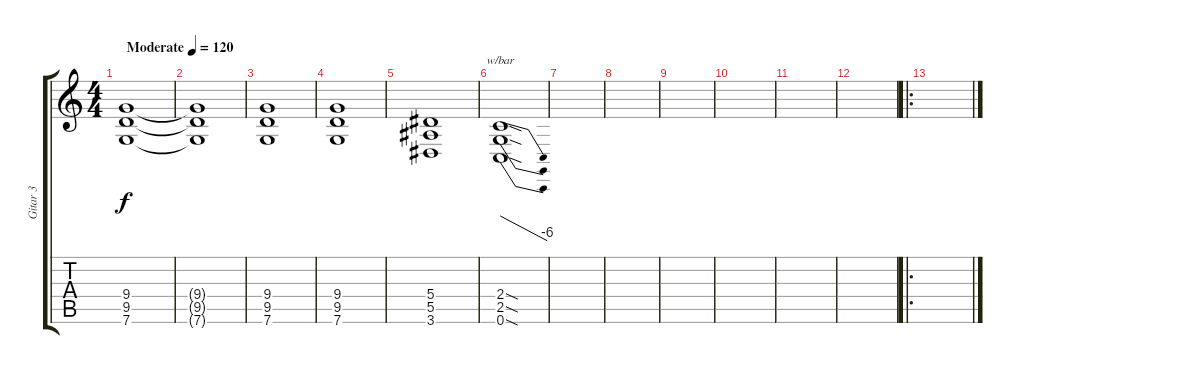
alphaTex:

\track ("Gitar 3" "Gitar 3") {instrument distortionguitar}
\staff {score tabs}
\tuning (C4 G3 Eb3 Bb2 F2 C2) {hide}
\ts (4 4)
\tempo (120 "Moderate")
\clef g2
\ks c
(9.4 9.5 7.6).1{dy f instrument distortionguitar} |
(9.4{t} 9.5{t} 7.6{t}).1 |
(9.4 9.5 7.6).1 |
(9.4 9.5 7.6).1 |
(5.4 5.5 3.6).1 |
(2.4{sod} 2.5{sod} 0.6{sod}).1{tbe (dive default 0 0 60 -24)} |
|
|
|
|
|
|
\ro
